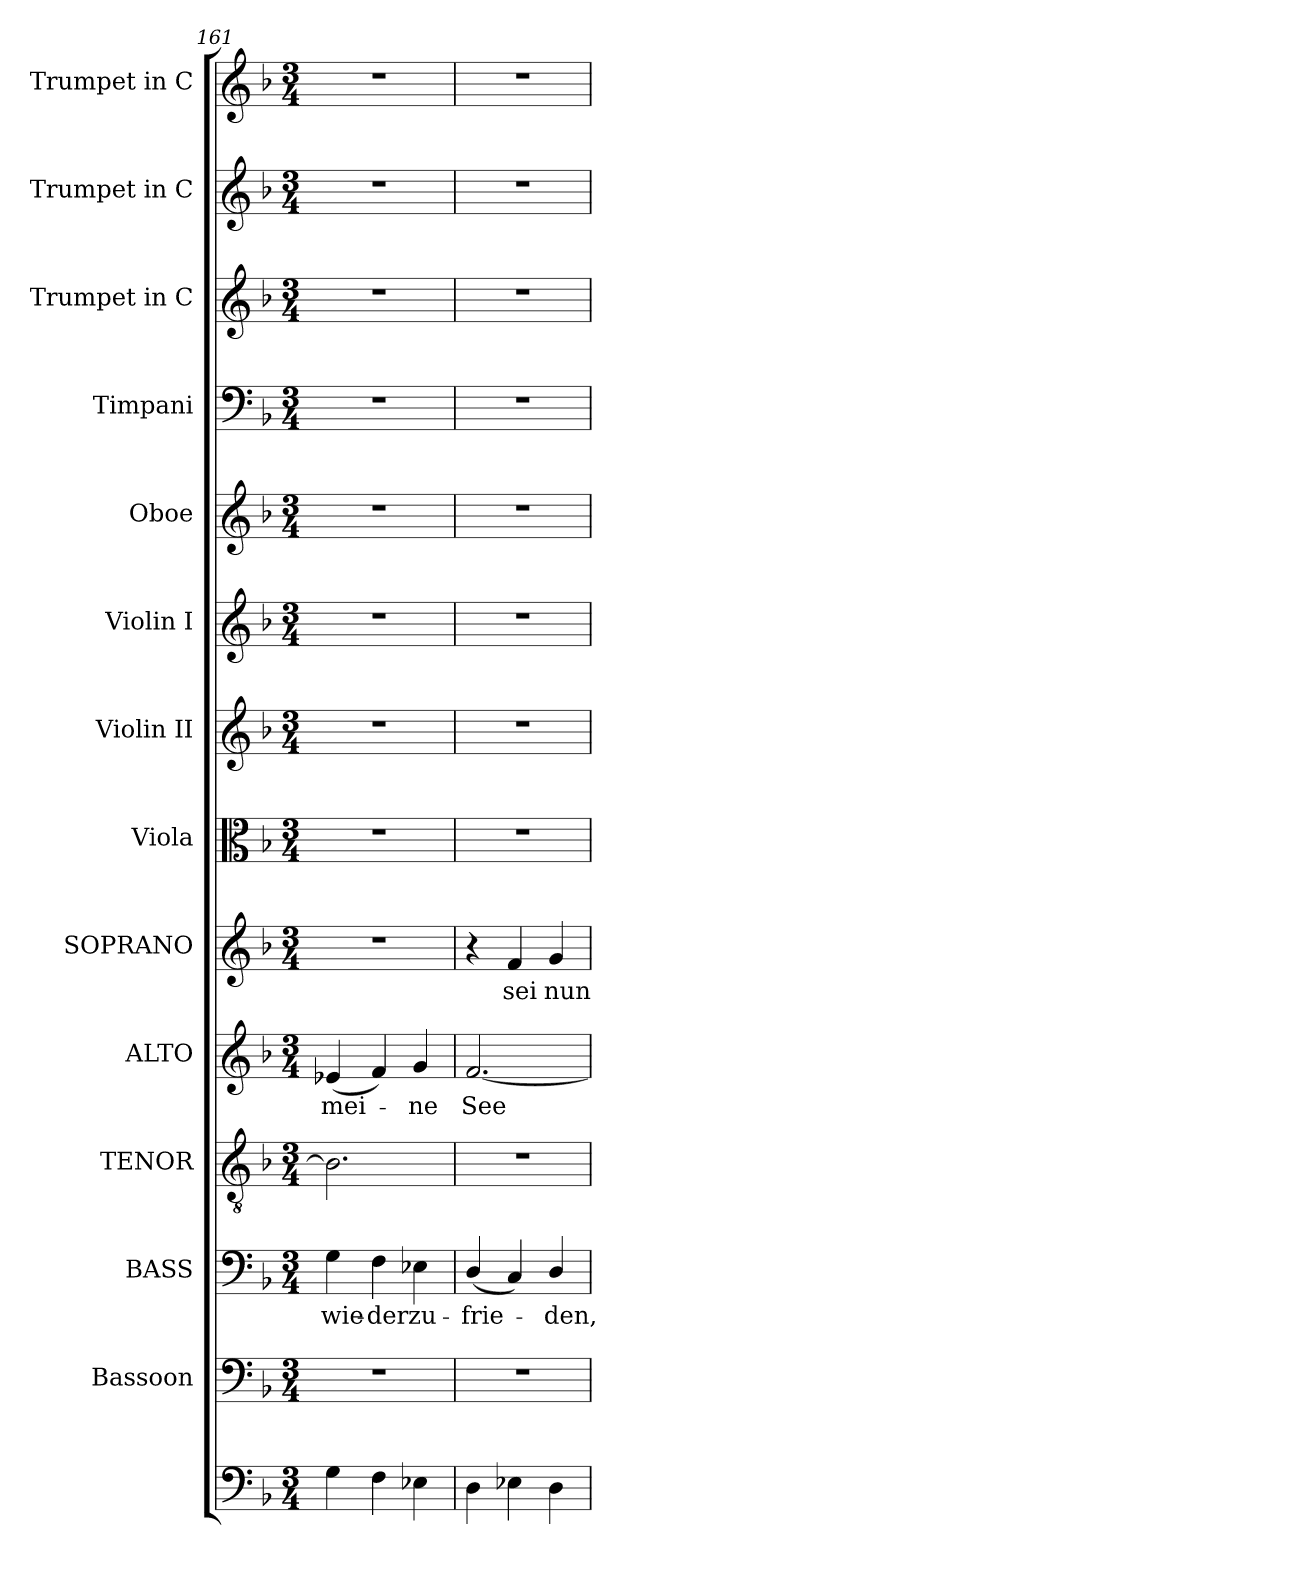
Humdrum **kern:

**kern	**kern	**kern	**text	**kern	**kern	**text	**kern	**text	**kern	**kern	**kern	**kern	**kern	**kern	**kern	**kern
*part14	*part13	*part12	*part12	*part11	*part10	*part10	*part9	*part9	*part8	*part7	*part6	*part5	*part4	*part3	*part2	*part1
*staff14	*staff13	*staff12	*staff12	*staff11	*staff10	*staff10	*staff9	*staff9	*staff8	*staff7	*staff6	*staff5	*staff4	*staff3	*staff2	*staff1
*	*I"Bassoon	*I"BASS	*	*I"TENOR	*I"ALTO	*	*I"SOPRANO	*	*I"Viola	*I"Violin II	*I"Violin I	*I"Oboe	*I"Timpani	*I"Trumpet in C	*I"Trumpet in C	*I"Trumpet in C
*	*	*	*	*	*I'Alto	*	*I'Soprano	*	*I'Viola	*I'Violin II	*I'Violin I	*I'Oboe	*I'Timp.	*	*	*
*clefF4	*clefF4	*clefF4	*	*clefGv2	*clefG2	*	*clefG2	*	*clefC3	*clefG2	*clefG2	*clefG2	*clefF4	*clefG2	*clefG2	*clefG2
*	*	*	*	*ITrd7c12	*	*	*	*	*	*	*	*	*	*	*	*
*k[b-]	*k[b-]	*k[b-]	*	*k[b-]	*k[b-]	*	*k[b-]	*	*k[b-]	*k[b-]	*k[b-]	*k[b-]	*k[b-]	*k[b-]	*k[b-]	*k[b-]
*F:	*F:	*F:	*	*F:	*F:	*	*F:	*	*F:	*F:	*F:	*F:	*F:	*F:	*F:	*F:
*M3/4	*M3/4	*M3/4	*	*M3/4	*M3/4	*	*M3/4	*	*M3/4	*M3/4	*M3/4	*M3/4	*M3/4	*M3/4	*M3/4	*M3/4
=161	=161	=161	=161	=161	=161	=161	=161	=161	=161	=161	=161	=161	=161	=161	=161	=161
!	!LO:N:vis=1	!	!	!	!	!	!	!	!	!	!	!	!	!	!	!
!	!	!	!LO:LY:b:color=#000000	!	!	!	!	!	!	!	!	!	!	!	!	!
!	!	!	!	!	!	!LO:LY:b:color=#000000	!LO:N:vis=1	!	!LO:N:vis=1	!LO:N:vis=1	!LO:N:vis=1	!LO:N:vis=1	!LO:N:vis=1	!LO:N:vis=1	!LO:N:vis=1	!LO:N:vis=1
4Gi\	2.r	4Gi\	wie-	2.BB-i\]	(4e-Xi/	mei-	2.r	.	2.r	2.r	2.r	2.r	2.r	2.r	2.r	2.r
!	!	!	!LO:LY:b:color=#000000	!	!	!	!	!	!	!	!	!	!	!	!	!
4Fi\	.	4Fi\	-der	.	4fi/)	.	.	.	.	.	.	.	.	.	.	.
!	!	!	!LO:LY:b:color=#000000	!	!	!	!	!	!	!	!	!	!	!	!	!
!	!	!	!	!	!	!LO:LY:b:color=#000000	!	!	!	!	!	!	!	!	!	!
4E-Xi\	.	4E-Xi\	zu-	.	4gi/	-ne	.	.	.	.	.	.	.	.	.	.
=162	=162	=162	=162	=162	=162	=162	=162	=162	=162	=162	=162	=162	=162	=162	=162	=162
!	!LO:N:vis=1	!	!	!	!	!	!	!	!	!	!	!	!	!	!	!
!	!	!	!LO:LY:b:color=#000000	!LO:N:vis=1	!	!	!	!	!	!	!	!	!	!	!	!
!	!	!	!	!	!	!LO:LY:b:color=#000000	!	!	!LO:N:vis=1	!LO:N:vis=1	!LO:N:vis=1	!LO:N:vis=1	!LO:N:vis=1	!LO:N:vis=1	!LO:N:vis=1	!LO:N:vis=1
4Di\	2.r	(4Di/	-frie-	2.r	[2.fi/	See-	4r	.	2.r	2.r	2.r	2.r	2.r	2.r	2.r	2.r
!	!	!	!	!	!	!	!	!LO:LY:b:color=#000000	!	!	!	!	!	!	!	!
4E-Xi\	.	4Ci/)	.	.	.	.	4fi/	sei	.	.	.	.	.	.	.	.
!	!	!	!LO:LY:b:color=#000000	!	!	!	!	!	!	!	!	!	!	!	!	!
!	!	!	!	!	!	!	!	!LO:LY:b:color=#000000	!	!	!	!	!	!	!	!
4Di\	.	4Di/	-den,	.	.	.	4gi/	nun	.	.	.	.	.	.	.	.
=	=	=	=	=	=	=	=	=	=	=	=	=	=	=	=	=
*-	*-	*-	*-	*-	*-	*-	*-	*-	*-	*-	*-	*-	*-	*-	*-	*-
